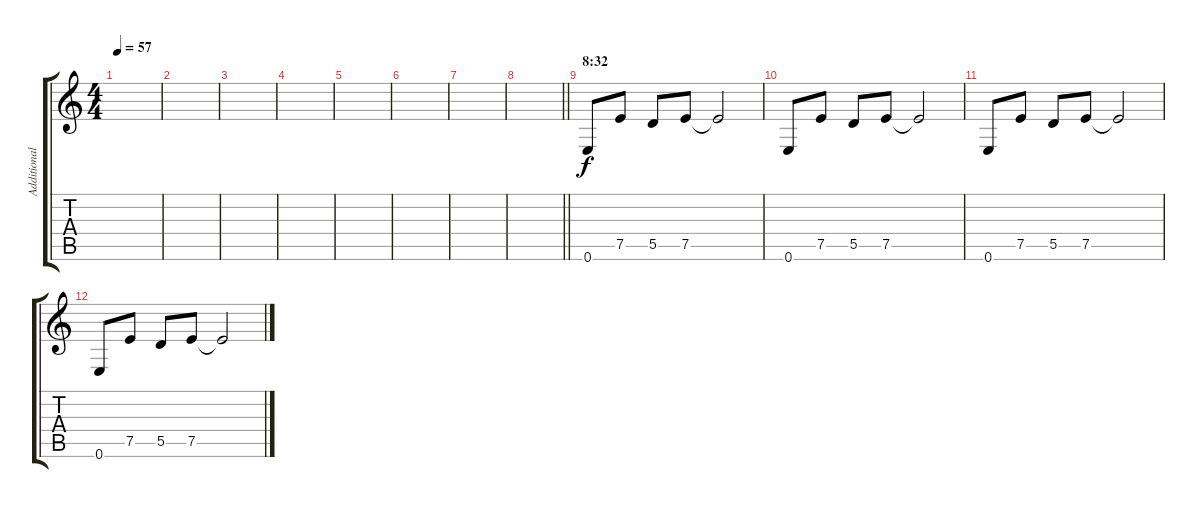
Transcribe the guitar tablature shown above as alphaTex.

\track ("Additional Guitar" "Additional") {instrument acousticguitarsteel}
\staff {score tabs}
\tuning (E4 B3 G3 D3 A2 E2) {hide}
\ts (4 4)
\tempo 57
\clef g2
\ks c
|
|
|
|
|
|
|
\barLineRight lightlight
|
\section ("" "8:32")
0.6.8{volume 16} 7.5.8 5.5.8 7.5.8 7.5{t}.2 |
0.6.8 7.5.8 5.5.8 7.5.8 7.5{t}.2 |
0.6.8 7.5.8 5.5.8 7.5.8 7.5{t}.2 |
0.6.8 7.5.8 5.5.8 7.5.8 7.5{t}.2
